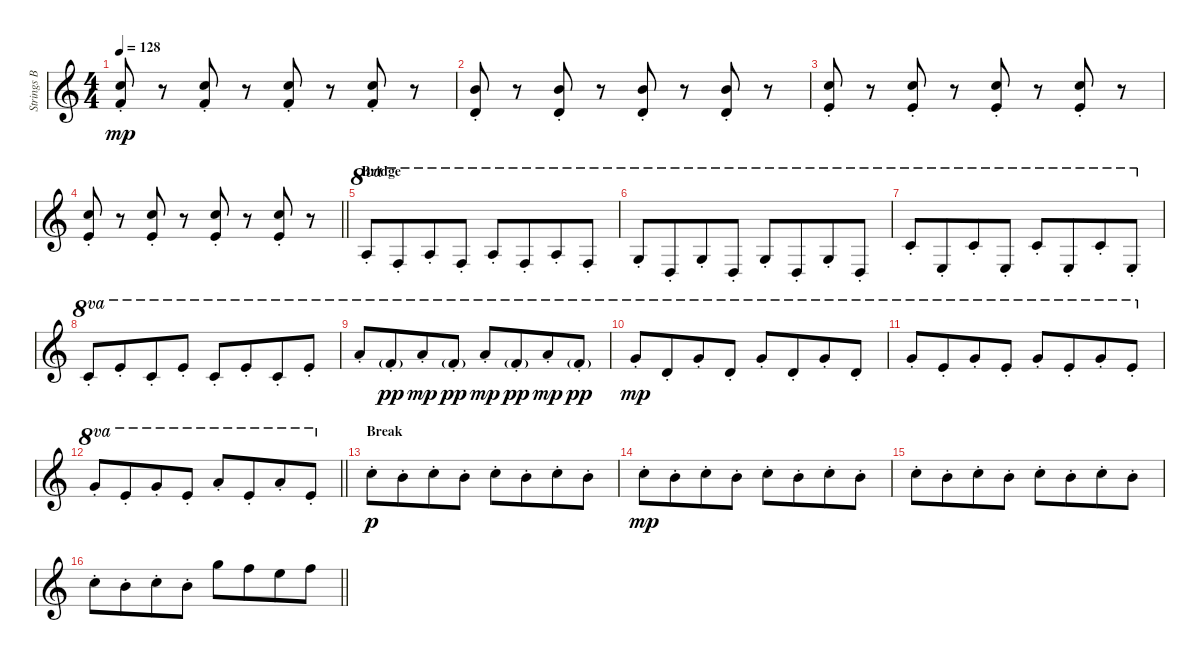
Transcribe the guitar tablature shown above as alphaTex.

\track ("Strings B" "Strings B") {instrument stringensemble1}
\staff {score}
\tuning (E4 B3 G3 D3 A2 E2) {hide}
\ts (4 4)
\tempo 128
\clef g2
\ks c
(13.2{st} 15.4{st}).8{dy mp} r.8 (13.2{st} 15.4{st}).8 r.8 (13.2{st} 15.4{st}).8 r.8 (13.2{st} 15.4{st}).8 r.8 |
(12.2{st} 12.4{st}).8 r.8 (12.2{st} 12.4{st}).8 r.8 (12.2{st} 12.4{st}).8 r.8 (12.2{st} 12.4{st}).8 r.8 |
(13.2{st} 14.4{st}).8 r.8 (13.2{st} 14.4{st}).8 r.8 (13.2{st} 14.4{st}).8 r.8 (13.2{st} 14.4{st}).8 r.8 |
\barLineRight lightlight
(13.2{st} 14.4{st}).8 r.8 (13.2{st} 14.4{st}).8 r.8 (13.2{st} 14.4{st}).8 r.8 (13.2{st} 14.4{st}).8 r.8 |
\section ("" "Bridge")
10.2{st}.8{ot 8va} 10.3{st}.8{ot 8va beam merge} 10.2{st}.8{ot 8va} 10.3{st}.8{ot 8va} 10.2{st}.8{ot 8va} 10.3{st}.8{ot 8va beam merge} 10.2{st}.8{ot 8va} 10.3{st}.8{ot 8va} |
8.2{st}.8{ot 8va} 7.3{st}.8{ot 8va beam merge} 8.2{st}.8{ot 8va} 7.3{st}.8{ot 8va} 8.2{st}.8{ot 8va} 7.3{st}.8{ot 8va beam merge} 8.2{st}.8{ot 8va} 7.3{st}.8{ot 8va} |
13.2{st}.8{ot 8va} 14.4{st}.8{ot 8va beam merge} 13.2{st}.8{ot 8va} 14.4{st}.8{ot 8va} 13.2{st}.8{ot 8va} 14.4{st}.8{ot 8va beam merge} 13.2{st}.8{ot 8va} 14.4{st}.8{ot 8va} |
13.2{st}.8{ot 8va} 12.1{st}.8{ot 8va beam merge} 13.2{st}.8{ot 8va} 12.1{st}.8{ot 8va} 13.2{st}.8{ot 8va} 12.1{st}.8{ot 8va beam merge} 13.2{st}.8{ot 8va} 12.1{st}.8{ot 8va} |
17.1{st}.8{ot 8va} 18.2{g st}.8{ot 8va dy pp beam merge} 17.1{st}.8{ot 8va dy mp} 18.2{g st}.8{ot 8va dy pp} 17.1{st}.8{ot 8va dy mp} 18.2{g st}.8{ot 8va dy pp beam merge} 17.1{st}.8{ot 8va dy mp} 18.2{g st}.8{ot 8va dy pp} |
15.1{st}.8{ot 8va dy mp} 15.2{st}.8{ot 8va beam merge} 15.1{st}.8{ot 8va} 15.2{st}.8{ot 8va} 15.1{st}.8{ot 8va} 15.2{st}.8{ot 8va beam merge} 15.1{st}.8{ot 8va} 15.2{st}.8{ot 8va} |
15.1{st}.8{ot 8va} 17.2{st}.8{ot 8va beam merge} 15.1{st}.8{ot 8va} 17.2{st}.8{ot 8va} 15.1{st}.8{ot 8va} 17.2{st}.8{ot 8va beam merge} 15.1{st}.8{ot 8va} 17.2{st}.8{ot 8va} |
\barLineRight lightlight
15.1{st}.8{ot 8va} 17.2{st}.8{ot 8va beam merge} 15.1{st}.8{ot 8va} 17.2{st}.8{ot 8va} 17.1{st}.8{ot 8va} 17.2{st}.8{ot 8va beam merge} 17.1{st}.8{ot 8va} 17.2{st}.8{ot 8va} |
\section ("" "Break")
13.2{st}.8{dy p} 12.2{st}.8{beam merge} 13.2{st}.8 12.2{st}.8 13.2{st}.8 12.2{st}.8{beam merge} 13.2{st}.8 12.2{st}.8 |
13.2{st}.8{dy mp} 12.2{st}.8{beam merge} 13.2{st}.8 12.2{st}.8 13.2{st}.8 12.2{st}.8{beam merge} 13.2{st}.8 12.2{st}.8 |
13.2{st}.8 12.2{st}.8{beam merge} 13.2{st}.8 12.2{st}.8 13.2{st}.8 12.2{st}.8{beam merge} 13.2{st}.8 12.2{st}.8 |
\barLineRight lightlight
13.2{st}.8 12.2{st}.8{beam merge} 13.2{st}.8 12.2{st}.8 15.1.8 13.1.8{beam merge} 12.1.8 13.1.8
